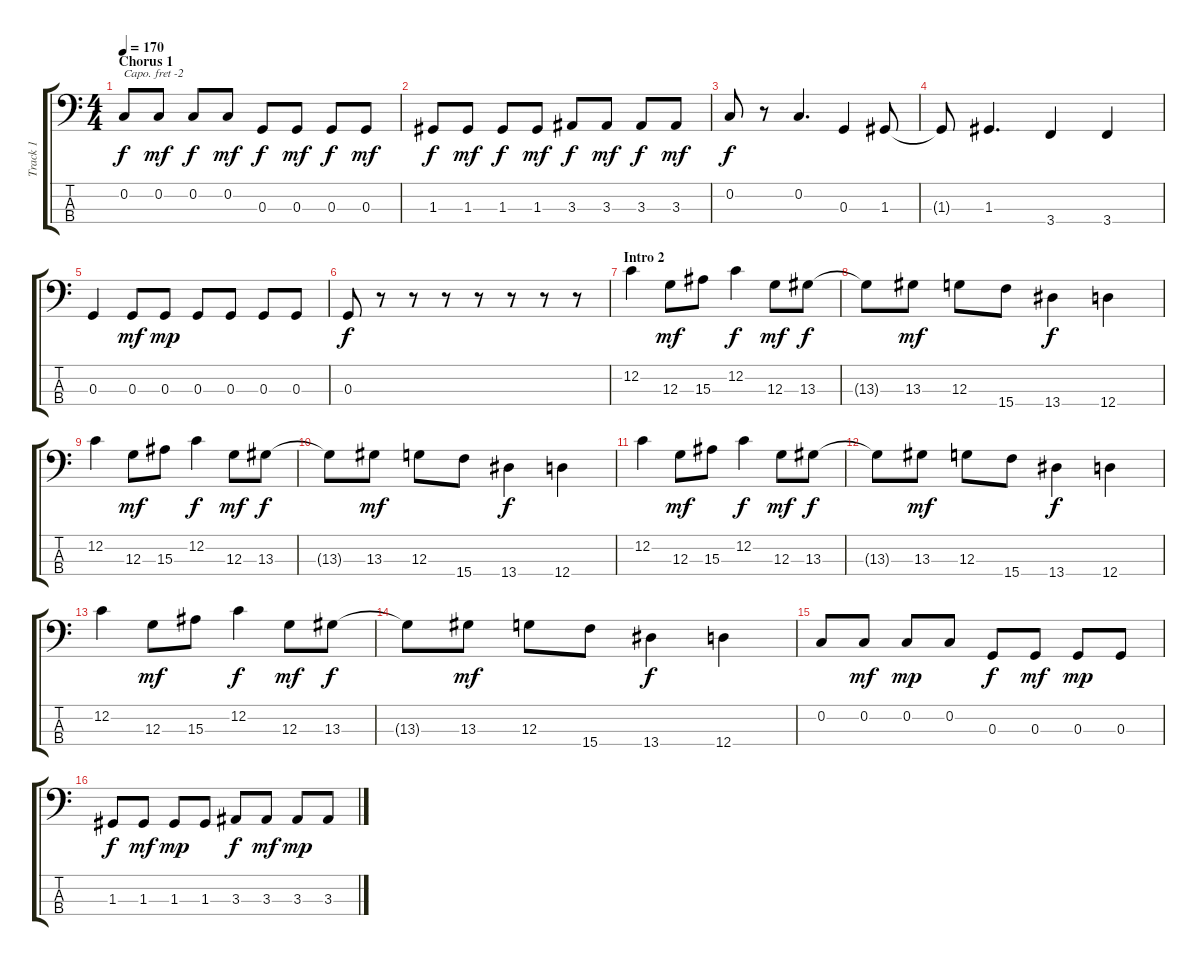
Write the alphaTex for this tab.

\track ("Track 1" "Track 1") {instrument electricbasspick}
\staff {score tabs}
\capo -2
\tuning (G2 D2 A1 E1) {hide}
\ts (4 4)
\section ("" "Chorus 1")
\tempo 170
\clef f4
\ks c
0.2.8{dy f} 0.2.8{dy mf} 0.2.8{dy f} 0.2.8{dy mf} 0.3.8{dy f} 0.3.8{dy mf} 0.3.8{dy f} 0.3.8{dy mf} |
1.3.8{dy f} 1.3.8{dy mf} 1.3.8{dy f} 1.3.8{dy mf} 3.3.8{dy f} 3.3.8{dy mf} 3.3.8{dy f} 3.3.8{dy mf} |
0.2.8{dy f} r.8 0.2.4{d} 0.3.4 1.3.8 |
1.3{t}.8 1.3.4{d} 3.4.4 3.4.4 |
0.3.4 0.3.8{dy mf} 0.3.8{dy mp} 0.3.8 0.3.8 0.3.8 0.3.8 |
0.3.8{dy f} r.8 r.8 r.8 r.8 r.8 r.8 r.8 |
\section ("" "Intro 2")
12.2.4 12.3.8{dy mf} 15.3.8 12.2.4{dy f} 12.3.8{dy mf} 13.3.8{dy f} |
13.3{t}.8 13.3.8{dy mf} 12.3.8 15.4.8 13.4.4{dy f} 12.4.4 |
12.2.4 12.3.8{dy mf} 15.3.8 12.2.4{dy f} 12.3.8{dy mf} 13.3.8{dy f} |
13.3{t}.8 13.3.8{dy mf} 12.3.8 15.4.8 13.4.4{dy f} 12.4.4 |
12.2.4 12.3.8{dy mf} 15.3.8 12.2.4{dy f} 12.3.8{dy mf} 13.3.8{dy f} |
13.3{t}.8 13.3.8{dy mf} 12.3.8 15.4.8 13.4.4{dy f} 12.4.4 |
12.2.4 12.3.8{dy mf} 15.3.8 12.2.4{dy f} 12.3.8{dy mf} 13.3.8{dy f} |
13.3{t}.8 13.3.8{dy mf} 12.3.8 15.4.8 13.4.4{dy f} 12.4.4 |
0.2.8 0.2.8{dy mf} 0.2.8{dy mp} 0.2.8 0.3.8{dy f} 0.3.8{dy mf} 0.3.8{dy mp} 0.3.8 |
1.3.8{dy f} 1.3.8{dy mf} 1.3.8{dy mp} 1.3.8 3.3.8{dy f} 3.3.8{dy mf} 3.3.8{dy mp} 3.3.8
